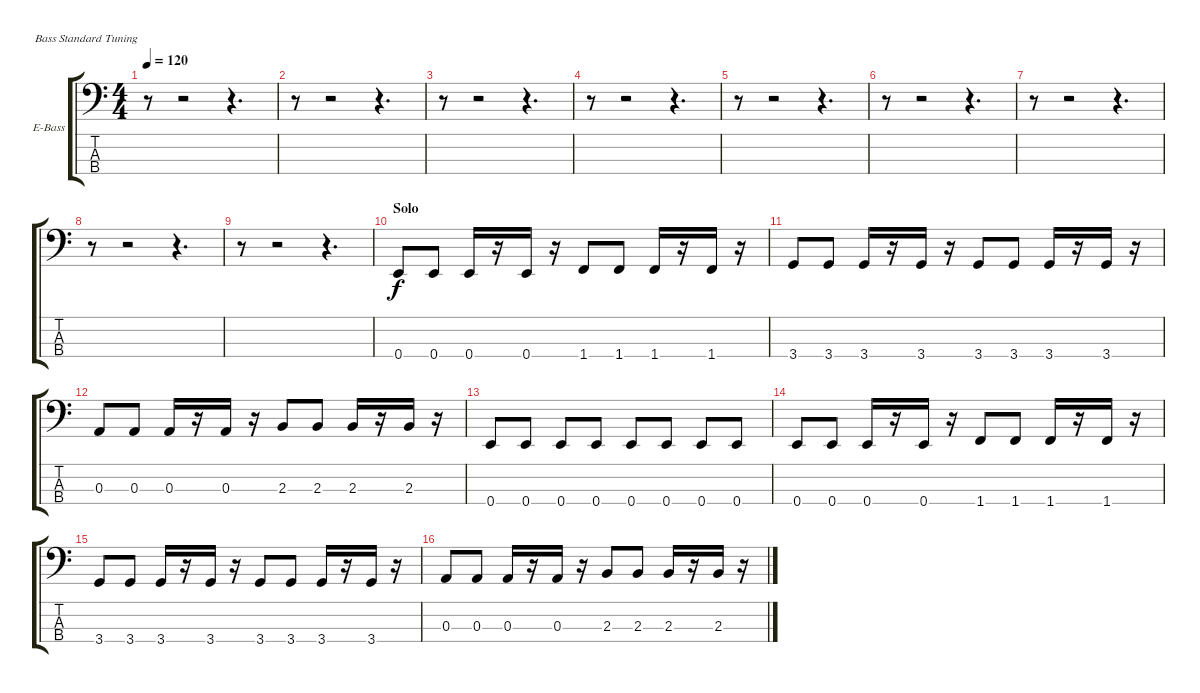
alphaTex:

\bracketExtendMode groupsimilarinstruments
\firstSystemTrackNameOrientation horizontal
\otherSystemsTrackNameOrientation horizontal
\track ("Bass-guitar" "E-Bass") {instrument electricbasspick}
\staff {score tabs}
\tuning (G2 D2 A1 E1)
\ts (4 4)
\tempo 120
\clef f4
\ks c
r.8{dy f} r.2 r.4{d} |
r.8 r.2 r.4{d} |
r.8 r.2 r.4{d} |
r.8 r.2 r.4{d} |
r.8 r.2 r.4{d} |
r.8 r.2 r.4{d} |
r.8 r.2 r.4{d} |
r.8 r.2 r.4{d} |
r.8 r.2 r.4{d} |
\section ("" "Solo")
0.4.8 0.4.8 0.4.16 r.16 0.4.16 r.16 1.4.8 1.4.8 1.4.16 r.16 1.4.16 r.16 |
3.4.8 3.4.8 3.4.16 r.16 3.4.16 r.16 3.4.8 3.4.8 3.4.16 r.16 3.4.16 r.16 |
0.3.8 0.3.8 0.3.16 r.16 0.3.16 r.16 2.3.8 2.3.8 2.3.16 r.16 2.3.16 r.16 |
0.4.8 0.4.8 0.4.8 0.4.8 0.4.8 0.4.8 0.4.8 0.4.8 |
0.4.8 0.4.8 0.4.16 r.16 0.4.16 r.16 1.4.8 1.4.8 1.4.16 r.16 1.4.16 r.16 |
3.4.8 3.4.8 3.4.16 r.16 3.4.16 r.16 3.4.8 3.4.8 3.4.16 r.16 3.4.16 r.16 |
0.3.8 0.3.8 0.3.16 r.16 0.3.16 r.16 2.3.8 2.3.8 2.3.16 r.16 2.3.16 r.16
